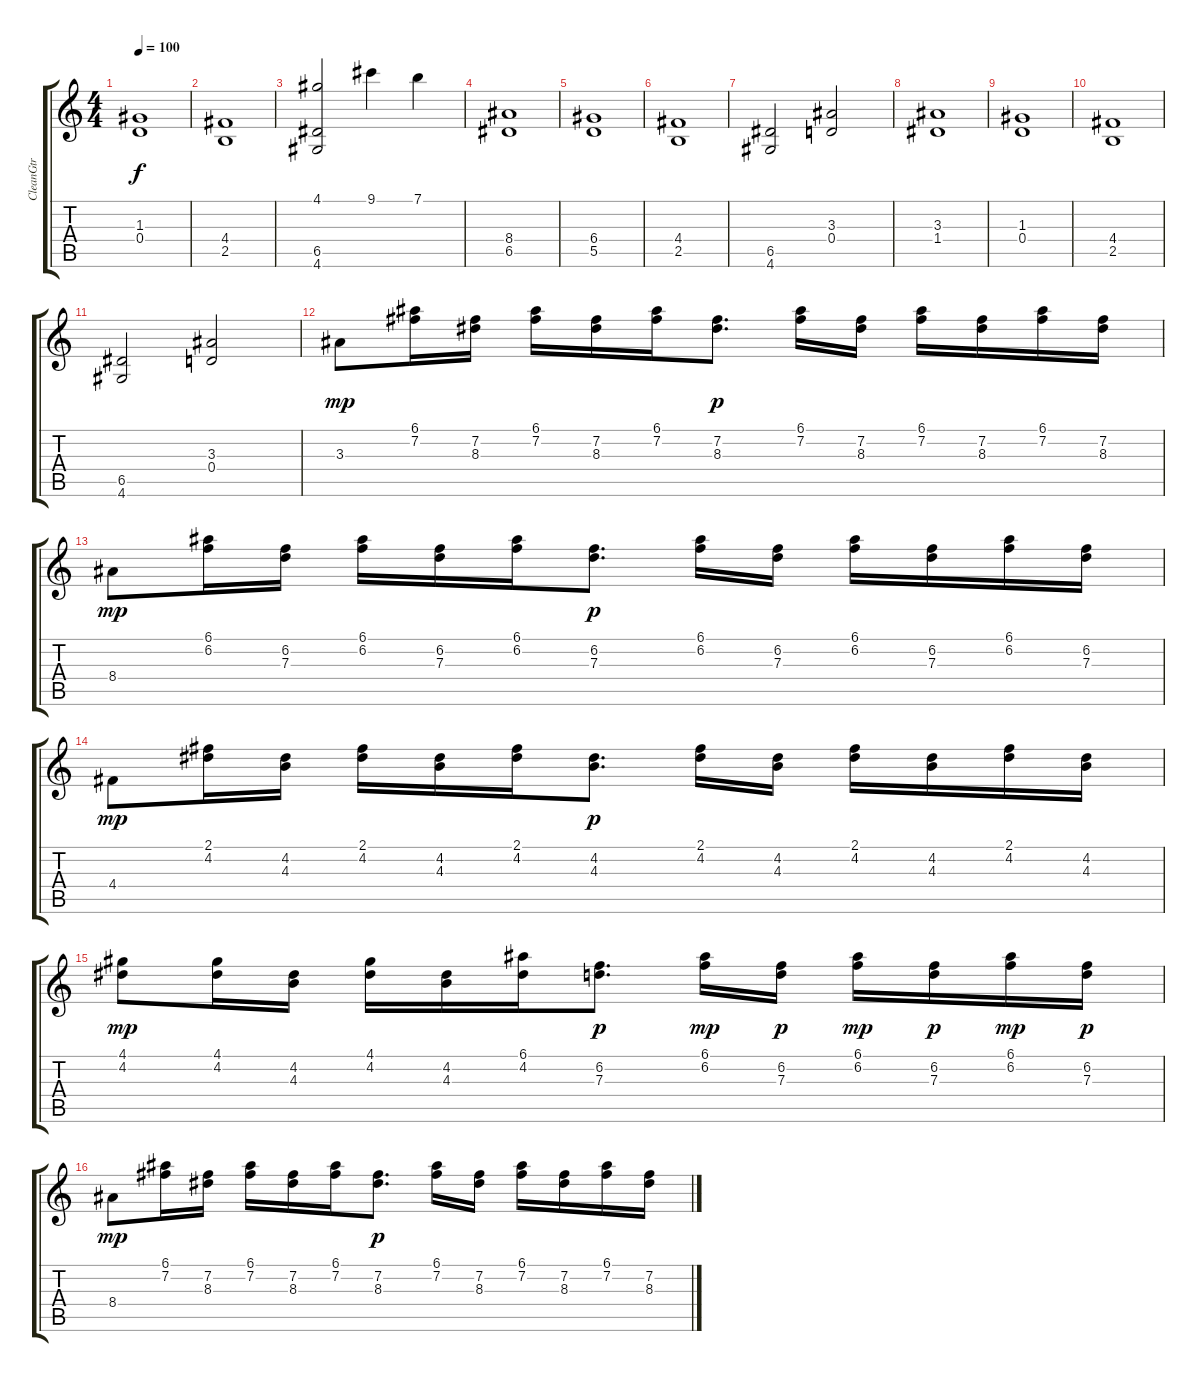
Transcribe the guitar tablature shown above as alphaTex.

\track ("CleanGtr" "CleanGtr") {instrument electricguitarclean}
\staff {score tabs}
\tuning (E4 B3 G3 D3 A2 E2) {hide}
\ts (4 4)
\tempo 100
\clef g2
\ks c
(1.3 0.4).1{dy f} |
(4.4 2.5).1 |
(4.1 6.5 4.6).2 9.1.4 7.1.4 |
(8.4 6.5).1 |
(6.4 5.5).1 |
(4.4 2.5).1 |
(6.5 4.6).2 (3.3 0.4).2 |
(3.3 1.4).1 |
(1.3 0.4).1 |
(4.4 2.5).1 |
(6.5 4.6).2 (3.3 0.4).2 |
3.3.8{dy mp} (6.1 7.2).16 (7.2 8.3).16 (6.1 7.2).16 (7.2 8.3).16 (6.1 7.2).16 (7.2 8.3).8{d dy p} (6.1 7.2).16 (7.2 8.3).16 (6.1 7.2).16 (7.2 8.3).16 (6.1 7.2).16 (7.2 8.3).16 |
8.4.8{dy mp} (6.1 6.2).16 (6.2 7.3).16 (6.1 6.2).16 (6.2 7.3).16 (6.1 6.2).16 (6.2 7.3).8{d dy p} (6.1 6.2).16 (6.2 7.3).16 (6.1 6.2).16 (6.2 7.3).16 (6.1 6.2).16 (6.2 7.3).16 |
4.4.8{dy mp} (2.1 4.2).16 (4.2 4.3).16 (2.1 4.2).16 (4.2 4.3).16 (2.1 4.2).16 (4.2 4.3).8{d dy p} (2.1 4.2).16 (4.2 4.3).16 (2.1 4.2).16 (4.2 4.3).16 (2.1 4.2).16 (4.2 4.3).16 |
(4.1 4.2).8{dy mp} (4.1 4.2).16 (4.2 4.3).16 (4.1 4.2).16 (4.2 4.3).16 (6.1 4.2).16 (6.2 7.3).8{d dy p} (6.1 6.2).16{dy mp} (6.2 7.3).16{dy p} (6.1 6.2).16{dy mp} (6.2 7.3).16{dy p} (6.1 6.2).16{dy mp} (6.2 7.3).16{dy p} |
8.4.8{dy mp} (6.1 7.2).16 (7.2 8.3).16 (6.1 7.2).16 (7.2 8.3).16 (6.1 7.2).16 (7.2 8.3).8{d dy p} (6.1 7.2).16 (7.2 8.3).16 (6.1 7.2).16 (7.2 8.3).16 (6.1 7.2).16 (7.2 8.3).16
